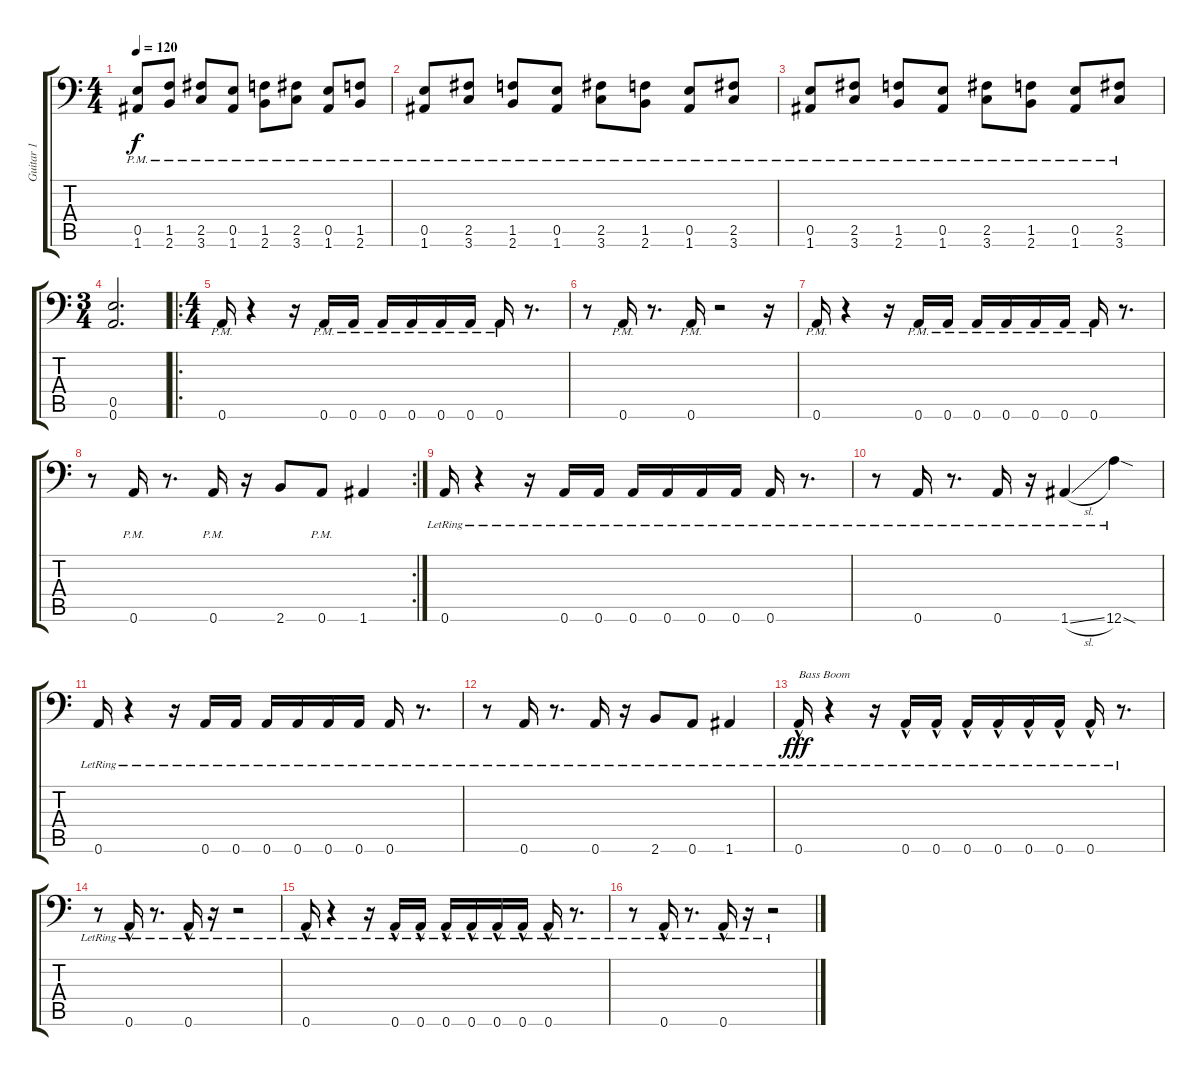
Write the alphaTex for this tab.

\track ("Guitar 1" "Guitar 1") {instrument distortionguitar}
\staff {score tabs}
\tuning (B3 Gb3 D3 A2 E2 A1) {hide}
\ts (4 4)
\tempo 120
\clef f4
\ks c
(0.5{pm} 1.6{pm}).8{dy f} (1.5{pm} 2.6{pm}).8 (2.5{pm} 3.6{pm}).8 (0.5{pm} 1.6{pm}).8 (1.5{pm} 2.6{pm}).8 (2.5{pm} 3.6{pm}).8 (0.5{pm} 1.6{pm}).8 (1.5{pm} 2.6{pm}).8 |
(0.5{pm} 1.6{pm}).8 (2.5{pm} 3.6{pm}).8 (1.5{pm} 2.6{pm}).8 (0.5{pm} 1.6{pm}).8 (2.5{pm} 3.6{pm}).8 (1.5{pm} 2.6{pm}).8 (0.5{pm} 1.6{pm}).8 (2.5{pm} 3.6{pm}).8 |
(0.5{pm} 1.6{pm}).8 (2.5{pm} 3.6{pm}).8 (1.5{pm} 2.6{pm}).8 (0.5{pm} 1.6{pm}).8 (2.5{pm} 3.6{pm}).8 (1.5{pm} 2.6{pm}).8 (0.5{pm} 1.6{pm}).8 (2.5{pm} 3.6{pm}).8 |
\ts (3 4)
(0.5 0.6).2{d} |
\ro
\ts (4 4)
0.6{pm}.16 r.4 r.16 0.6{pm}.16 0.6{pm}.16 0.6{pm}.16 0.6{pm}.16 0.6{pm}.16 0.6{pm}.16 0.6{pm}.16 r.8{d} |
r.8 0.6{pm}.16 r.8{d} 0.6{pm}.16 r.2 r.16 |
0.6{pm}.16 r.4 r.16 0.6{pm}.16 0.6{pm}.16 0.6{pm}.16 0.6{pm}.16 0.6{pm}.16 0.6{pm}.16 0.6{pm}.16 r.8{d} |
\rc 2
r.8 0.6{pm}.16 r.8{d} 0.6{pm}.16 r.16 2.6.8 0.6{pm}.8 1.6.4 |
0.6{lr}.16 r.4 r.16 0.6{lr}.16 0.6{lr}.16 0.6{lr}.16 0.6{lr}.16 0.6{lr}.16 0.6{lr}.16 0.6{lr}.16 r.8{d} |
r.8 0.6{lr}.16 r.8{d} 0.6{lr}.16 r.16 1.6{sl lr}.4 12.6{sod lr}.4 |
0.6{lr}.16 r.4 r.16 0.6{lr}.16 0.6{lr}.16 0.6{lr}.16 0.6{lr}.16 0.6{lr}.16 0.6{lr}.16 0.6{lr}.16 r.8{d} |
r.8 0.6{lr}.16 r.8{d} 0.6{lr}.16 r.16 2.6{lr}.8 0.6{lr}.8 1.6{lr}.4 |
0.6{hac lr}.16{txt "Bass Boom" dy fff} r.4 r.16 0.6{hac lr}.16 0.6{hac lr}.16 0.6{hac lr}.16 0.6{hac lr}.16 0.6{hac lr}.16 0.6{hac lr}.16 0.6{hac lr}.16 r.8{d} |
r.8 0.6{hac lr}.16 r.8{d} 0.6{hac lr}.16 r.16 r.2 |
0.6{hac lr}.16 r.4 r.16 0.6{hac lr}.16 0.6{hac lr}.16 0.6{hac lr}.16 0.6{hac lr}.16 0.6{hac lr}.16 0.6{hac lr}.16 0.6{hac lr}.16 r.8{d} |
r.8 0.6{hac lr}.16 r.8{d} 0.6{hac lr}.16 r.16 r.2
